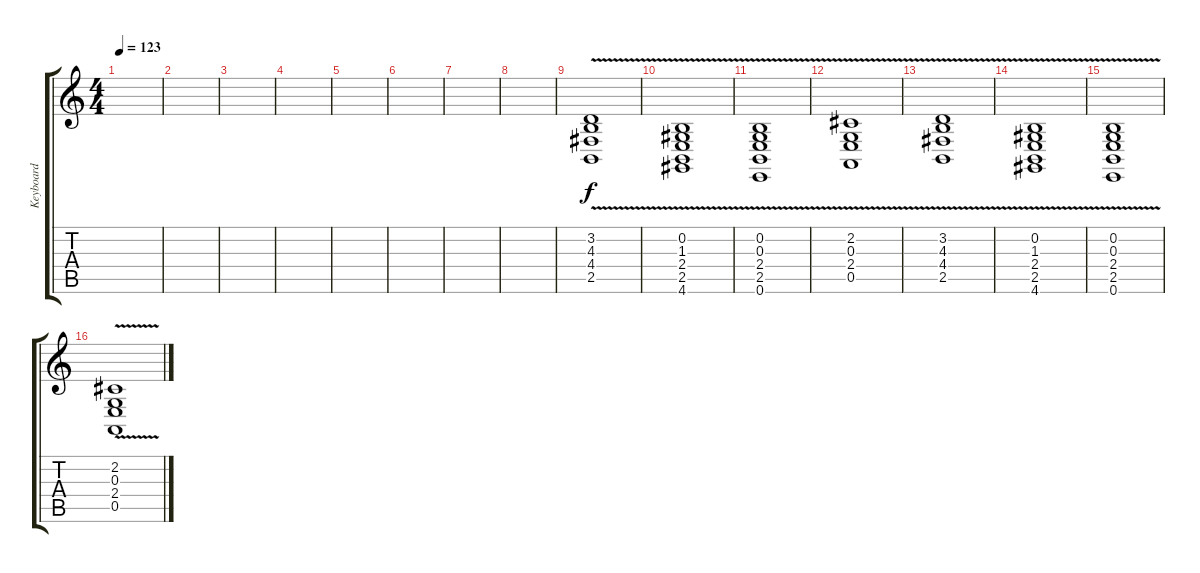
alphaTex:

\track ("Keyboard" "Keyboard") {instrument tubularbells}
\staff {score tabs}
\tuning (E4 B3 G3 D3 A2 E2) {hide}
\ts (4 4)
\tempo 123
\clef g2
\ks c
|
|
|
|
|
|
|
|
(3.2{v} 4.3 4.4 2.5).1{volume 7 instrument synthstrings1} |
(0.2{v} 1.3 2.4 2.5 4.6).1 |
(0.2{v} 0.3 2.4 2.5 0.6).1 |
(2.2{v} 0.3 2.4 0.5).1 |
(3.2{v} 4.3 4.4 2.5).1 |
(0.2{v} 1.3 2.4 2.5 4.6).1 |
(0.2{v} 0.3 2.4 2.5 0.6).1 |
(2.2{v} 0.3 2.4 0.5).1
